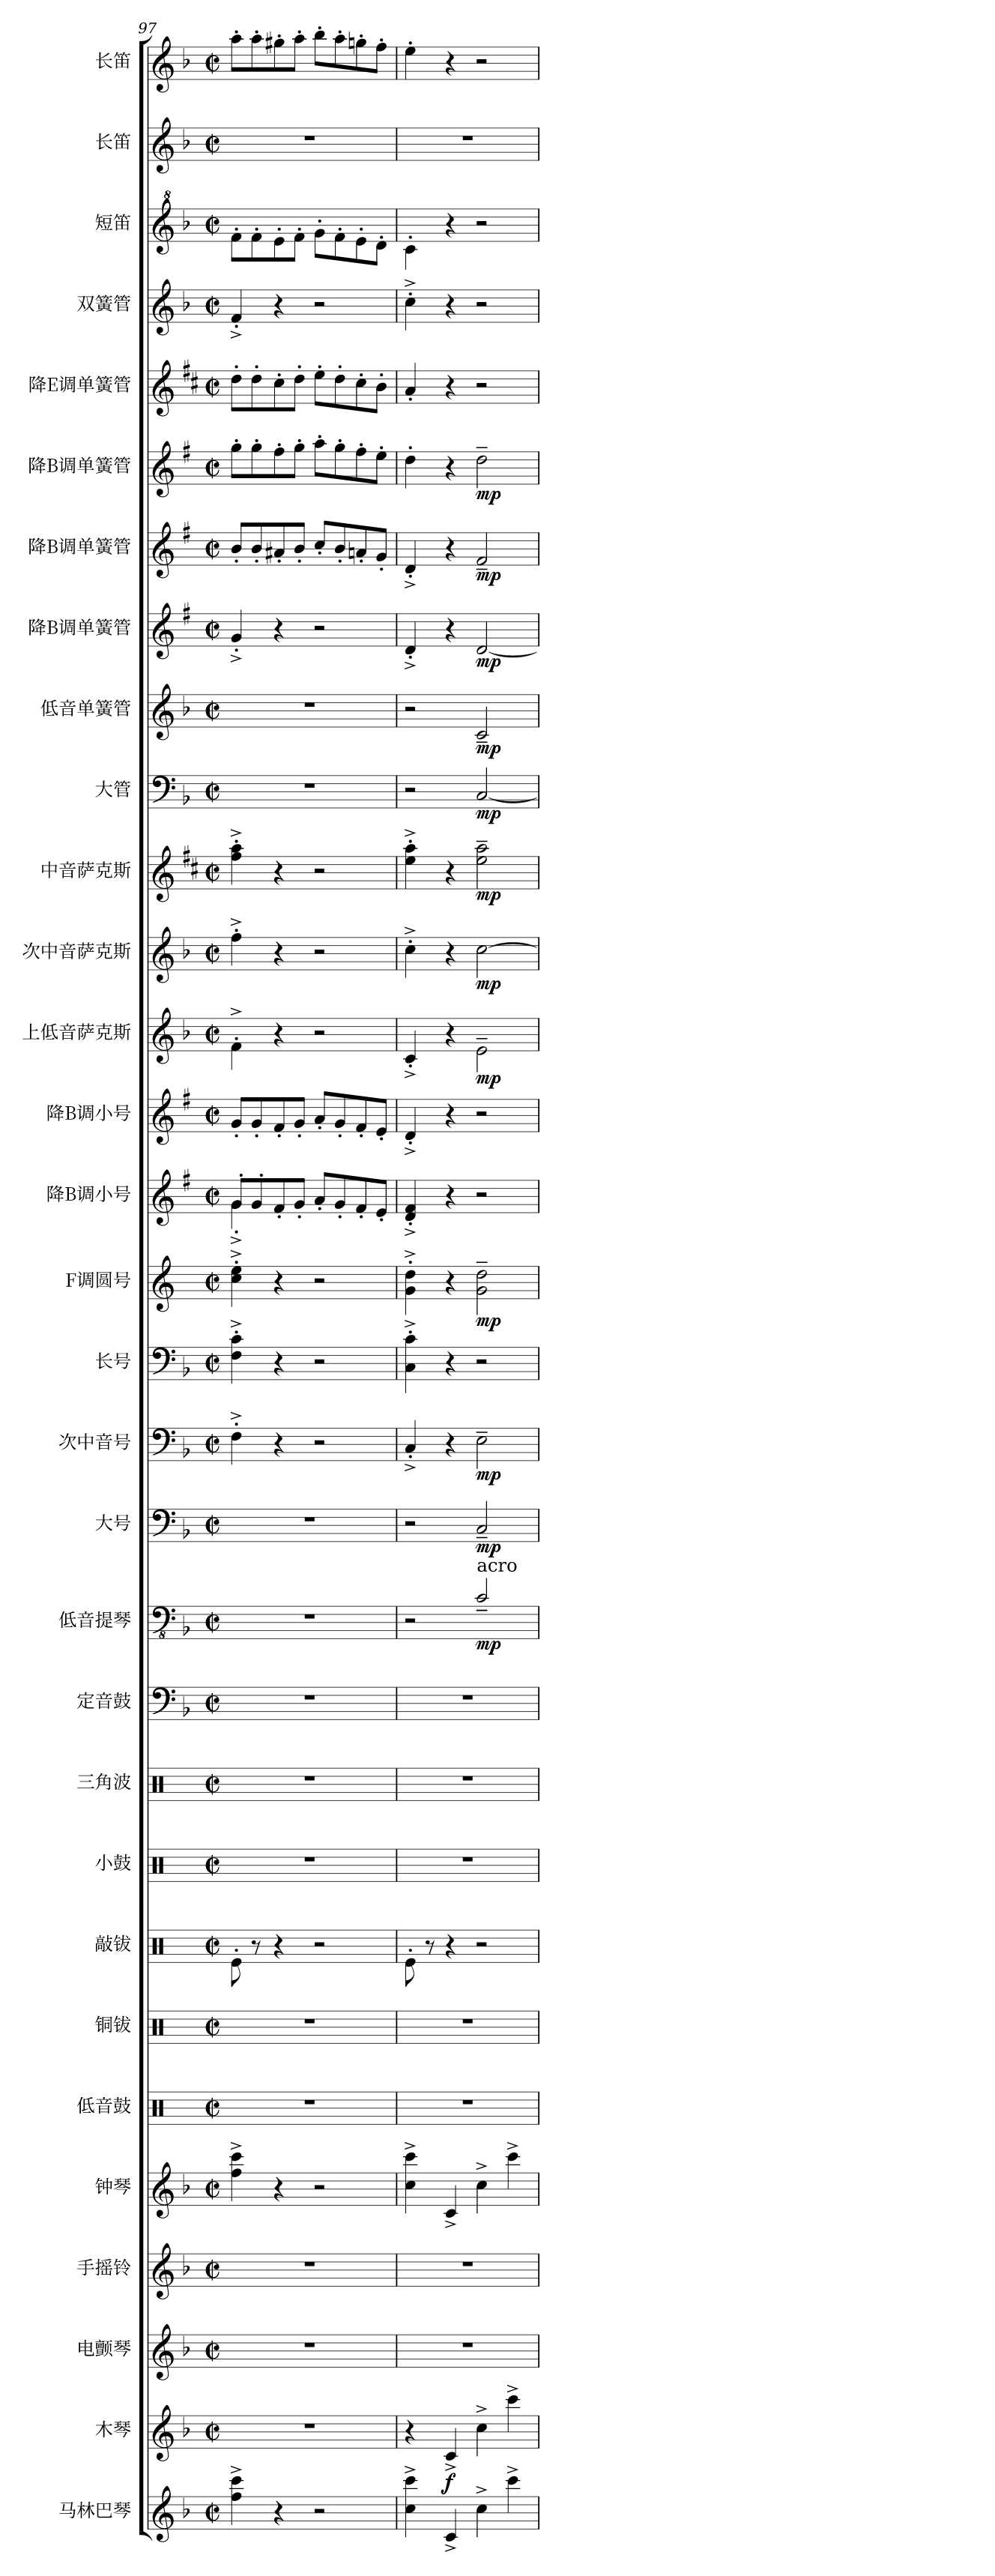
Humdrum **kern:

**kern	**kern	**dynam	**kern	**kern	**kern	**kern	**kern	**kern	**kern	**kern	**kern	**kern	**dynam	**kern	**dynam	**kern	**dynam	**kern	**kern	**dynam	**kern	**kern	**kern	**dynam	**kern	**dynam	**kern	**dynam	**kern	**dynam	**kern	**dynam	**kern	**dynam	**kern	**dynam	**kern	**dynam	**kern	**kern	**kern	**kern	**kern
*part31	*part30	*part30	*part29	*part28	*part27	*part26	*part25	*part24	*part23	*part22	*part21	*part20	*part20	*part19	*part19	*part18	*part18	*part17	*part16	*part16	*part15	*part14	*part13	*part13	*part12	*part12	*part11	*part11	*part10	*part10	*part9	*part9	*part8	*part8	*part7	*part7	*part6	*part6	*part5	*part4	*part3	*part2	*part1
*staff31	*staff30	*staff30	*staff29	*staff28	*staff27	*staff26	*staff25	*staff24	*staff23	*staff22	*staff21	*staff20	*staff20	*staff19	*staff19	*staff18	*staff18	*staff17	*staff16	*staff16	*staff15	*staff14	*staff13	*staff13	*staff12	*staff12	*staff11	*staff11	*staff10	*staff10	*staff9	*staff9	*staff8	*staff8	*staff7	*staff7	*staff6	*staff6	*staff5	*staff4	*staff3	*staff2	*staff1
*I"马林巴琴	*I"木琴	*	*I"电颤琴	*I"手摇铃	*I"钟琴	*I"低音鼓	*I"铜钹	*I"敲钹	*I"小鼓	*I"三角波	*I"定音鼓	*I"低音提琴	*	*I"大号	*	*I"次中音号	*	*I"长号	*I"F调圆号	*	*I"降B调小号	*I"降B调小号	*I"上低音萨克斯	*	*I"次中音萨克斯	*	*I"中音萨克斯	*	*I"大管	*	*I"低音单簧管	*	*I"降B调单簧管	*	*I"降B调单簧管	*	*I"降B调单簧管	*	*I"降E调单簧管	*I"双簧管	*I"短笛	*I"长笛	*I"长笛
*clefG2	*clefG2	*	*clefG2	*clefG2	*clefG2	*clefX	*clefX	*clefX	*clefX	*clefX	*clefF4	*clefFv4	*	*clefF4	*	*clefF4	*	*clefF4	*clefG2	*	*clefG2	*clefG2	*clefG2	*	*clefG2	*	*clefG2	*	*clefF4	*	*clefG2	*	*clefG2	*	*clefG2	*	*clefG2	*	*clefG2	*clefG2	*clefG^2	*clefG2	*clefG2
*	*ITrd-7c-12	*	*	*	*ITrd-14c-24	*	*	*	*	*	*	*ITrd7c12	*	*	*	*	*	*	*ITrd4c7	*	*ITrd1c2	*ITrd1c2	*ITrd12c21	*	*ITrd8c14	*	*ITrd5c9	*	*	*	*ITrd8c14	*	*ITrd1c2	*	*ITrd1c2	*	*ITrd1c2	*	*ITrd-2c-3	*	*ITrd-7c-12	*	*
*k[b-]	*k[b-]	*	*k[b-]	*k[b-]	*k[b-]	*k[]	*k[]	*k[]	*k[]	*k[]	*k[b-]	*k[b-]	*	*k[b-]	*	*k[b-]	*	*k[b-]	*k[b-]	*	*k[b-]	*k[b-]	*k[b-]	*	*k[b-]	*	*k[b-]	*	*k[b-]	*	*k[b-]	*	*k[b-]	*	*k[b-]	*	*k[b-]	*	*k[b-]	*k[b-]	*k[b-]	*k[b-]	*k[b-]
*M2/2	*M2/2	*	*M2/2	*M2/2	*M2/2	*M2/2	*M2/2	*M2/2	*M2/2	*M2/2	*M2/2	*M2/2	*	*M2/2	*	*M2/2	*	*M2/2	*M2/2	*	*M2/2	*M2/2	*M2/2	*	*M2/2	*	*M2/2	*	*M2/2	*	*M2/2	*	*M2/2	*	*M2/2	*	*M2/2	*	*M2/2	*M2/2	*M2/2	*M2/2	*M2/2
*met(c|)	*met(c|)	*	*met(c|)	*met(c|)	*met(c|)	*met(c|)	*met(c|)	*met(c|)	*met(c|)	*met(c|)	*met(c|)	*met(c|)	*	*met(c|)	*	*met(c|)	*	*met(c|)	*met(c|)	*	*met(c|)	*met(c|)	*met(c|)	*	*met(c|)	*	*met(c|)	*	*met(c|)	*	*met(c|)	*	*met(c|)	*	*met(c|)	*	*met(c|)	*	*met(c|)	*met(c|)	*met(c|)	*met(c|)	*met(c|)
=97	=97	=97	=97	=97	=97	=97	=97	=97	=97	=97	=97	=97	=97	=97	=97	=97	=97	=97	=97	=97	=97	=97	=97	=97	=97	=97	=97	=97	=97	=97	=97	=97	=97	=97	=97	=97	=97	=97	=97	=97	=97	=97	=97
*	*	*	*	*	*	*	*	*	*	*	*	*	*	*	*	*	*	*	*	*	*^	*	*	*	*	*	*	*	*	*	*	*	*	*	*	*	*	*	*	*	*	*	*
4ff\^ 4ccc\^	1r	.	1r	1r	4ffff\^ 4ccccc\^	1r	1r	8Re'\	1r	1r	1r	1r	.	1r	.	4F^'\	.	4F\^' 4c\^'	4f\^' 4a\^'	.	8f'/L	4f^'\	8f'/L	4F^'\	.	4f^'\	.	4a\^' 4cc\^'	.	1r	.	1r	.	4f^'/	.	8a'/L	.	8ff'\L	.	8ff'\L	4f^'/	8fff'\L	1r	8aa'\L
.	.	.	.	.	.	.	.	8r	.	.	.	.	.	.	.	.	.	.	.	.	8f'/	.	8f'/	.	.	.	.	.	.	.	.	.	.	.	.	8a'/	.	8ff'\	.	8ff'\	.	8fff'\	.	8aa'\
4r	.	.	.	.	4r	.	.	4r	.	.	.	.	.	.	.	4r	.	4r	4r	.	8e'/	2.ryy	8e'/	4r	.	4r	.	4r	.	.	.	.	.	4r	.	8g#X'/	.	8ee'\	.	8ee'\	4r	8eee'\	.	8gg#X'\
.	.	.	.	.	.	.	.	.	.	.	.	.	.	.	.	.	.	.	.	.	8f'/J	.	8f'/J	.	.	.	.	.	.	.	.	.	.	.	.	8a'/J	.	8ff'\J	.	8ff'\J	.	8fff'\J	.	8aa'\J
2r	.	.	.	.	2r	.	.	2r	.	.	.	.	.	.	.	2r	.	2r	2r	.	8g'/L	.	8g'/L	2r	.	2r	.	2r	.	.	.	.	.	2r	.	8b-'/L	.	8gg'\L	.	8gg'\L	2r	8ggg'\L	.	8bb-'\L
.	.	.	.	.	.	.	.	.	.	.	.	.	.	.	.	.	.	.	.	.	8f'/	.	8f'/	.	.	.	.	.	.	.	.	.	.	.	.	8a'/	.	8ff'\	.	8ff'\	.	8fff'\	.	8aa'\
.	.	.	.	.	.	.	.	.	.	.	.	.	.	.	.	.	.	.	.	.	8e'/	.	8e'/	.	.	.	.	.	.	.	.	.	.	.	.	8gn'/	.	8ee'\	.	8ee'\	.	8eee'\	.	8ggn'\
.	.	.	.	.	.	.	.	.	.	.	.	.	.	.	.	.	.	.	.	.	8d'/J	.	8d'/J	.	.	.	.	.	.	.	.	.	.	.	.	8f'/J	.	8dd'\J	.	8dd'\J	.	8ddd'\J	.	8ff'\J
*	*	*	*	*	*	*	*	*	*	*	*	*	*	*	*	*	*	*	*	*	*v	*v	*	*	*	*	*	*	*	*	*	*	*	*	*	*	*	*	*	*	*	*	*	*
=98	=98	=98	=98	=98	=98	=98	=98	=98	=98	=98	=98	=98	=98	=98	=98	=98	=98	=98	=98	=98	=98	=98	=98	=98	=98	=98	=98	=98	=98	=98	=98	=98	=98	=98	=98	=98	=98	=98	=98	=98	=98	=98	=98
4cc\^ 4ccc\^	4r	.	1r	1r	4cccc\^ 4ccccc\^	1r	1r	8Re'\	1r	1r	1r	2r	.	2r	.	4C^'/	.	4C\^' 4c\^'	4c\^' 4g\^'	.	4c/^' 4e/^'	4c^'/	4C^'/	.	4c^'\	.	4g\^' 4cc\^'	.	2r	.	2r	.	4c^'/	.	4c^'/	.	4cc'\	.	4cc'/	4cc^'\	4ccc'\	1r	4ee'\
.	.	.	.	.	.	.	.	8r	.	.	.	.	.	.	.	.	.	.	.	.	.	.	.	.	.	.	.	.	.	.	.	.	.	.	.	.	.	.	.	.	.	.	.
!	!	!LO:DY:b	!	!	!	!	!	!	!	!	!	!	!	!	!	!	!	!	!	!	!	!	!	!	!	!	!	!	!	!	!	!	!	!	!	!	!	!	!	!	!	!	!
4c^/	4cc^/	f	.	.	4ccc^/	.	.	4r	.	.	.	.	.	.	.	4r	.	4r	4r	.	4r	4r	4r	.	4r	.	4r	.	.	.	.	.	4r	.	4r	.	4r	.	4r	4r	4r	.	4r
!	!	!	!	!	!	!	!	!	!	!	!	!LO:TX:a:t=acro	!	!	!	!	!	!	!	!	!	!	!	!	!	!	!	!	!	!	!	!	!	!	!	!	!	!	!	!	!	!	!
!	!	!	!	!	!	!	!	!	!	!	!	!	!LO:DY:b	!	!LO:DY:b	!	!LO:DY:b	!	!	!LO:DY:b	!	!	!	!LO:DY:b	!	!LO:DY:b	!	!LO:DY:b	!	!LO:DY:b	!	!LO:DY:b	!	!LO:DY:b	!	!LO:DY:b	!	!LO:DY:b	!	!	!	!	!
4cc^\	4ccc^\	.	.	.	4cccc^\	.	.	2r	.	.	.	2CC~/	mp	2C~/	mp	2E~\	mp	2r	2c\~ 2g\~	mp	2r	2r	2E~\	mp	[2c\	mp	2g\~ 2cc\~	mp	[2C/	mp	2C~/	mp	[2c/	mp	2e~/	mp	2cc~\	mp	2r	2r	2r	.	2r
4ccc^\	4cccc^\	.	.	.	4ccccc^\	.	.	.	.	.	.	.	.	.	.	.	.	.	.	.	.	.	.	.	.	.	.	.	.	.	.	.	.	.	.	.	.	.	.	.	.	.	.
=	=	=	=	=	=	=	=	=	=	=	=	=	=	=	=	=	=	=	=	=	=	=	=	=	=	=	=	=	=	=	=	=	=	=	=	=	=	=	=	=	=	=	=
*-	*-	*-	*-	*-	*-	*-	*-	*-	*-	*-	*-	*-	*-	*-	*-	*-	*-	*-	*-	*-	*-	*-	*-	*-	*-	*-	*-	*-	*-	*-	*-	*-	*-	*-	*-	*-	*-	*-	*-	*-	*-	*-	*-
